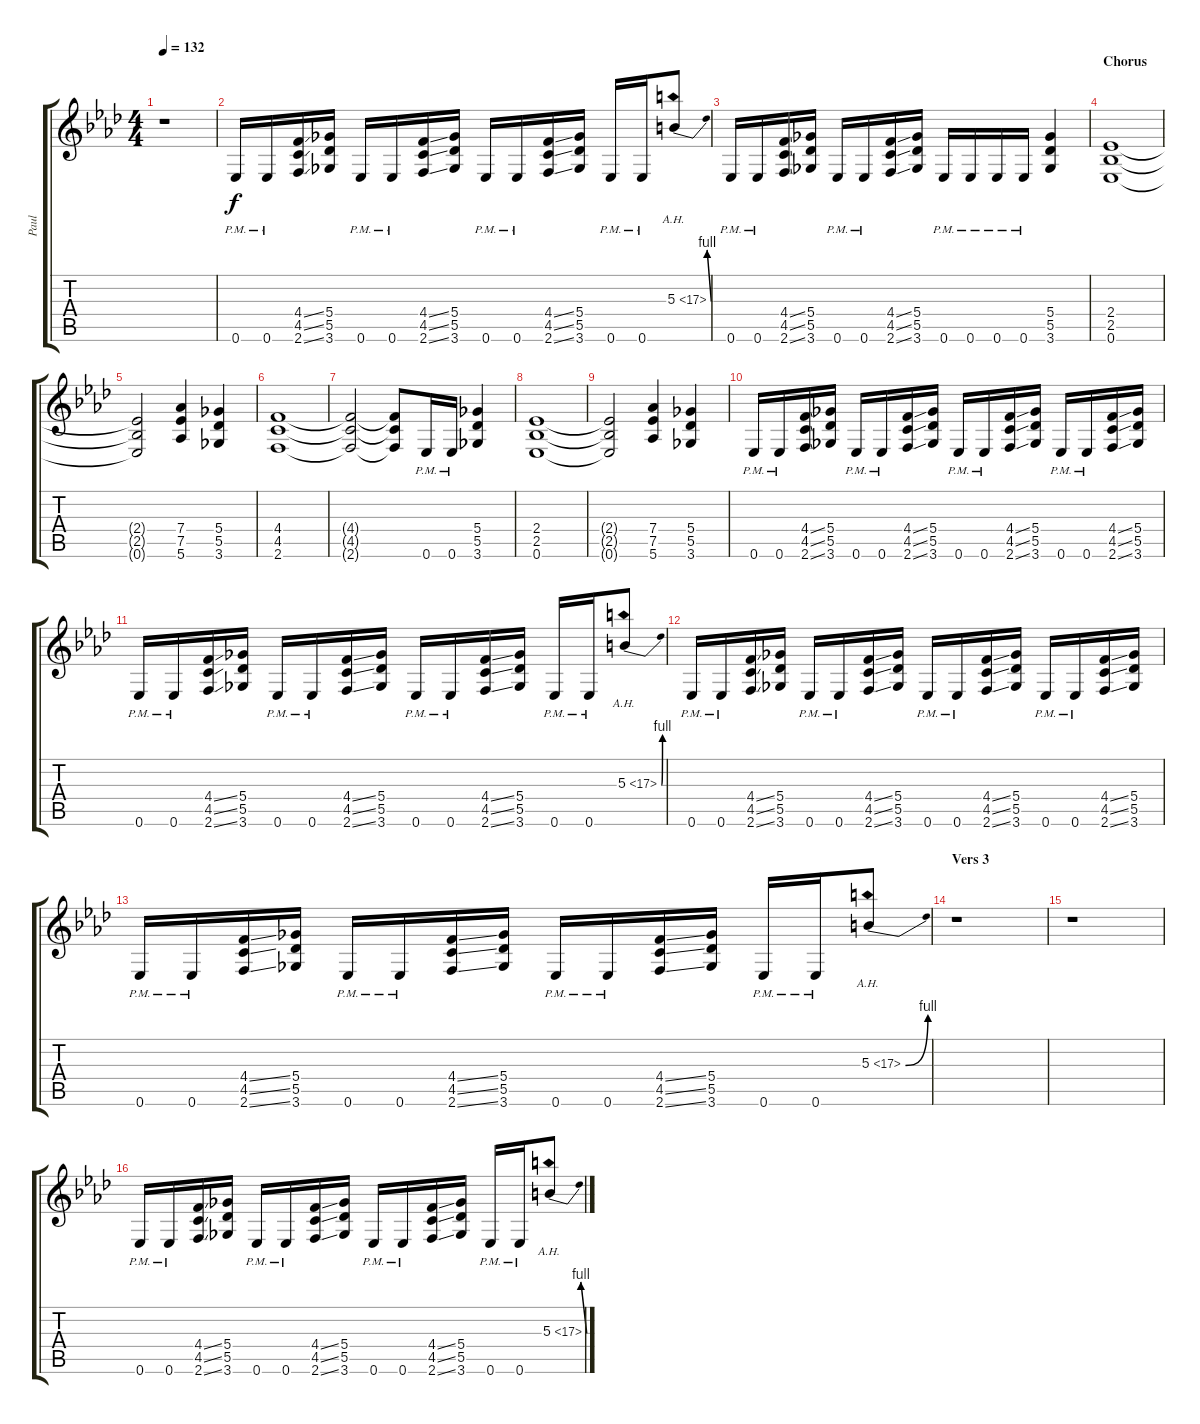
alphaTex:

\track ("Paul" "Paul") {instrument distortionguitar}
\staff {score tabs}
\tuning (Eb4 Bb3 Gb3 Db3 Ab2 Eb2) {hide}
\ts (4 4)
\tempo 132
\clef g2
\ks fminor
r.1{dy f} |
0.6{pm}.16 0.6{pm}.16 (4.4{ss} 4.5{ss} 2.6{ss}).16 (5.4 5.5 3.6).16 0.6{pm}.16 0.6{pm}.16 (4.4{ss} 4.5{ss} 2.6{ss}).16 (5.4 5.5 3.6).16 0.6{pm}.16 0.6{pm}.16 (4.4{ss} 4.5{ss} 2.6{ss}).16 (5.4 5.5 3.6).16 0.6{pm}.16 0.6{pm}.16 5.3{be (bend 0 0 60 4) ah 12}.8 |
0.6{pm}.16 0.6{pm}.16 (4.4{ss} 4.5{ss} 2.6{ss}).16 (5.4 5.5 3.6).16 0.6{pm}.16 0.6{pm}.16 (4.4{ss} 4.5{ss} 2.6{ss}).16 (5.4 5.5 3.6).16 0.6{pm}.16 0.6{pm}.16 0.6{pm}.16 0.6{pm}.16 (5.4 5.5 3.6).4 |
\section ("" "Chorus")
(2.4 2.5 0.6).1 |
(2.4{t} 2.5{t} 0.6{t}).2 (7.4 7.5 5.6).4 (5.4 5.5 3.6).4 |
(4.4 4.5 2.6).1 |
(4.4{t} 4.5{t} 2.6{t}).2 (4.4{t} 4.5{t} 2.6{t}).8 0.6{pm}.16 0.6{pm}.16 (5.4 5.5 3.6).4 |
(2.4 2.5 0.6).1 |
(2.4{t} 2.5{t} 0.6{t}).2 (7.4 7.5 5.6).4 (5.4 5.5 3.6).4 |
0.6{pm}.16 0.6{pm}.16 (4.4{ss} 4.5{ss} 2.6{ss}).16 (5.4 5.5 3.6).16 0.6{pm}.16 0.6{pm}.16 (4.4{ss} 4.5{ss} 2.6{ss}).16 (5.4 5.5 3.6).16 0.6{pm}.16 0.6{pm}.16 (4.4{ss} 4.5{ss} 2.6{ss}).16 (5.4 5.5 3.6).16 0.6{pm}.16 0.6{pm}.16 (4.4{ss} 4.5{ss} 2.6{ss}).16 (5.4 5.5 3.6).16 |
0.6{pm}.16 0.6{pm}.16 (4.4{ss} 4.5{ss} 2.6{ss}).16 (5.4 5.5 3.6).16 0.6{pm}.16 0.6{pm}.16 (4.4{ss} 4.5{ss} 2.6{ss}).16 (5.4 5.5 3.6).16 0.6{pm}.16 0.6{pm}.16 (4.4{ss} 4.5{ss} 2.6{ss}).16 (5.4 5.5 3.6).16 0.6{pm}.16 0.6{pm}.16 5.3{be (bend 0 0 60 4) ah 12}.8 |
0.6{pm}.16 0.6{pm}.16 (4.4{ss} 4.5{ss} 2.6{ss}).16 (5.4 5.5 3.6).16 0.6{pm}.16 0.6{pm}.16 (4.4{ss} 4.5{ss} 2.6{ss}).16 (5.4 5.5 3.6).16 0.6{pm}.16 0.6{pm}.16 (4.4{ss} 4.5{ss} 2.6{ss}).16 (5.4 5.5 3.6).16 0.6{pm}.16 0.6{pm}.16 (4.4{ss} 4.5{ss} 2.6{ss}).16 (5.4 5.5 3.6).16 |
0.6{pm}.16 0.6{pm}.16 (4.4{ss} 4.5{ss} 2.6{ss}).16 (5.4 5.5 3.6).16 0.6{pm}.16 0.6{pm}.16 (4.4{ss} 4.5{ss} 2.6{ss}).16 (5.4 5.5 3.6).16 0.6{pm}.16 0.6{pm}.16 (4.4{ss} 4.5{ss} 2.6{ss}).16 (5.4 5.5 3.6).16 0.6{pm}.16 0.6{pm}.16 5.3{be (bend 0 0 60 4) ah 12}.8 |
\section ("" "Vers 3")
r.1 |
r.1 |
0.6{pm}.16{volume 16 balance 16} 0.6{pm}.16 (4.4{ss} 4.5{ss} 2.6{ss}).16 (5.4 5.5 3.6).16 0.6{pm}.16 0.6{pm}.16 (4.4{ss} 4.5{ss} 2.6{ss}).16 (5.4 5.5 3.6).16 0.6{pm}.16 0.6{pm}.16 (4.4{ss} 4.5{ss} 2.6{ss}).16 (5.4 5.5 3.6).16 0.6{pm}.16 0.6{pm}.16 5.3{be (bend 0 0 60 4) ah 12}.8
